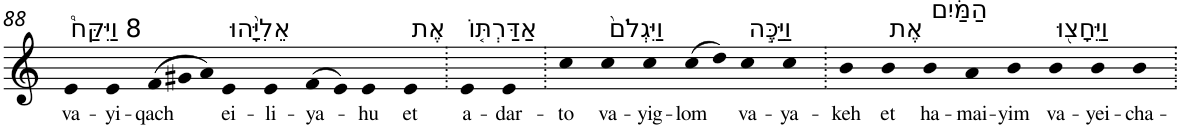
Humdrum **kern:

**kern	**text
*part1	*part1
*staff1	*staff1
*I"Piano	*
*I'Pno	*
!!LO:PB:g=z
*clefG2	*
*k[]	*
=88	=88
!LO:TX:a:t=8 וַיִּקַּח֩	!
!	!LO:LY:b
4e	va-
!	!LO:LY:b
4e	-yi-
*Xtuplet	*
!	!LO:LY:b
(>12f	-qach
12g#X	.
12a)	.
!LO:TX:a:t=אֵלִיָּ֨הוּ	!
!	!LO:LY:b
4e	ei-
!	!LO:LY:b
4e	-li-
!	!LO:LY:b
(>8f	-ya-
8e)	.
!	!LO:LY:b
4e	-hu
!LO:TX:a:t=אֶת	!
!	!LO:LY:b
4e	et
=89.	=89.
!LO:TX:a:t=אַדַּרְתּ֤וֹ	!
!	!LO:LY:b
4e	a-
!	!LO:LY:b
4e	-dar-
=90.	=90.
!	!LO:LY:b
4cc	-to
!LO:TX:a:t=וַיִּגְלֹם֙	!
!	!LO:LY:b
4cc	va-
!	!LO:LY:b
4cc	-yig-
!	!LO:LY:b
(>8cc	-lom
8dd)	.
!LO:TX:a:t=וַיַּכֶּ֣ה	!
!	!LO:LY:b
4cc	va-
!	!LO:LY:b
4cc	-ya-
=91.	=91.
!	!LO:LY:b
4b	-keh
!LO:TX:a:t=אֶת	!
!	!LO:LY:b
4b	et
!LO:TX:a:t=הַמַּ֔יִם	!
!	!LO:LY:b
4b	ha-
!	!LO:LY:b
4a	-mai-
!	!LO:LY:b
4b	-yim
!LO:TX:a:t=וַיֵּחָצ֖וּ	!
!	!LO:LY:b
4b	va-
!	!LO:LY:b
4b	-yei-
!	!LO:LY:b
4b	-cha-
=.	=.
*-	*-
